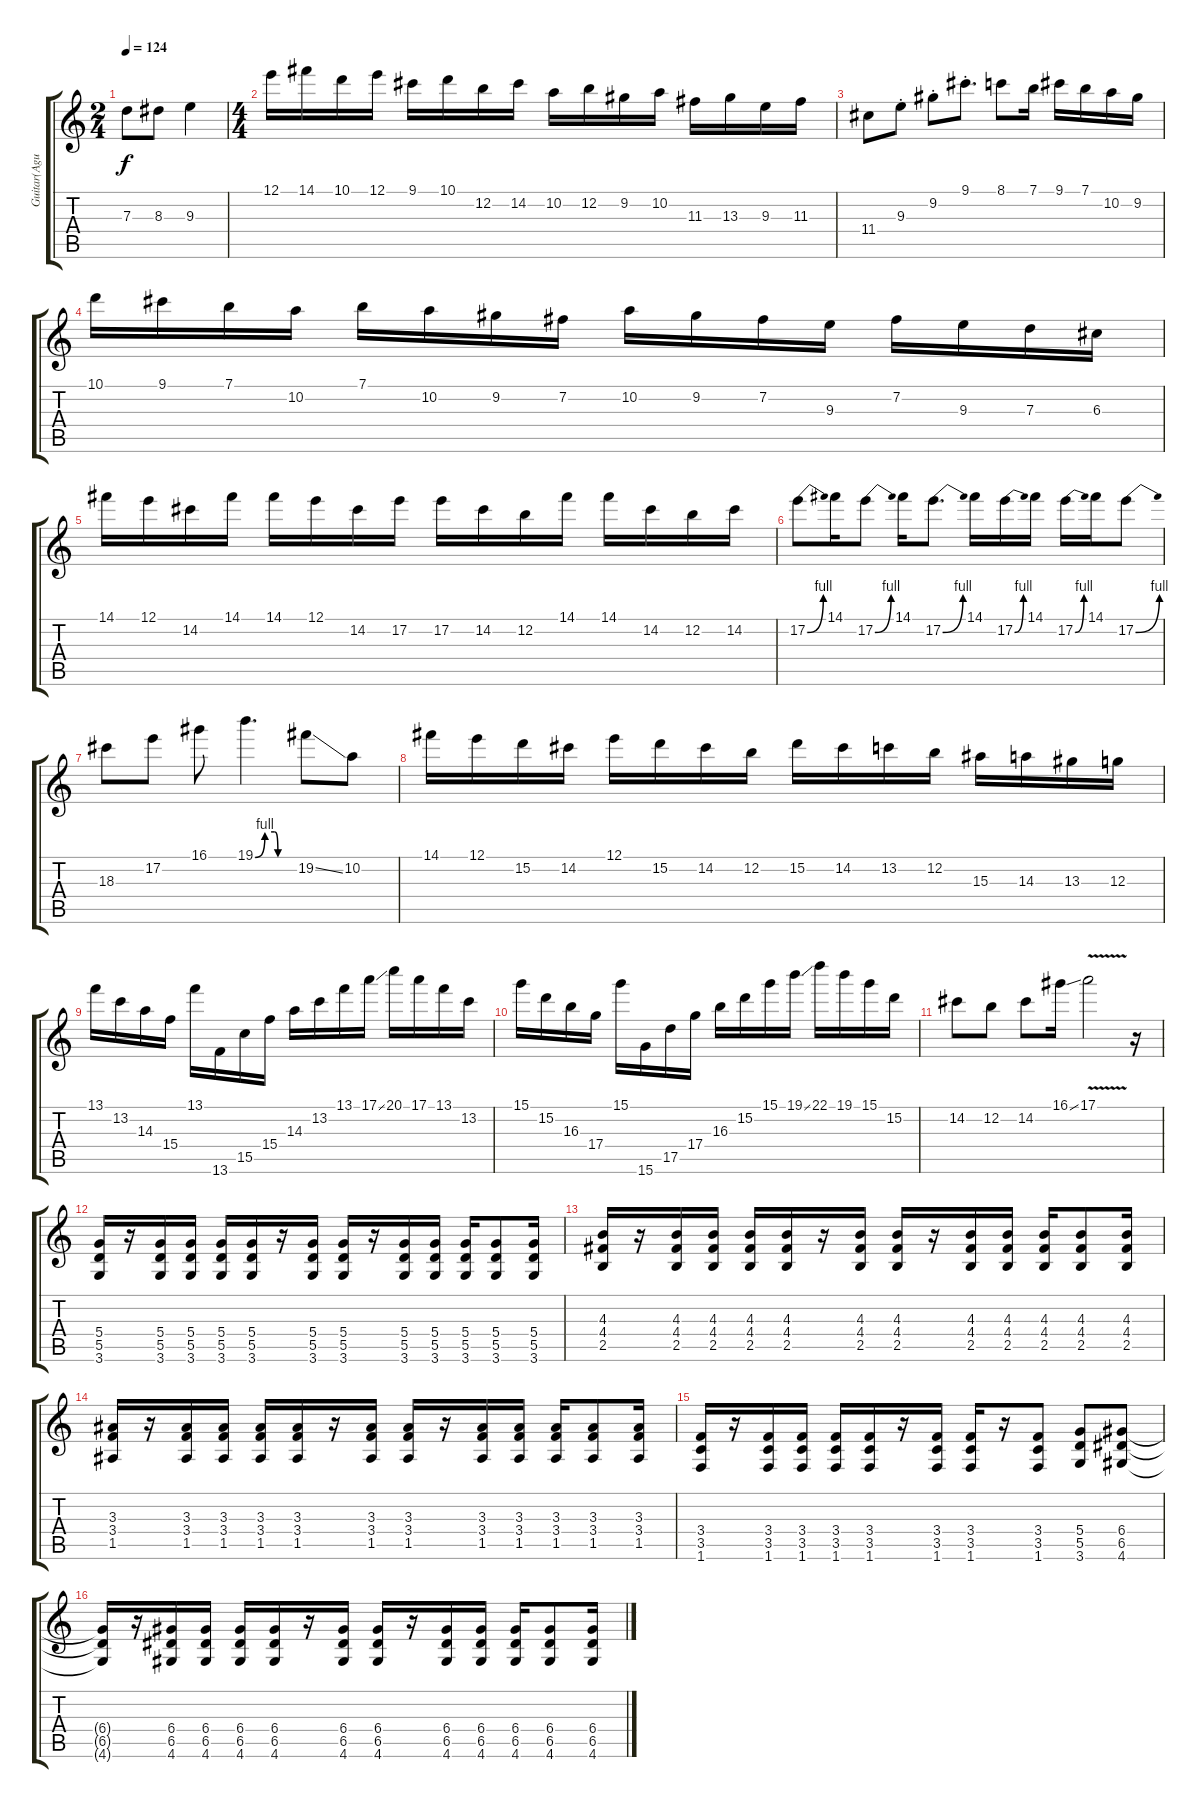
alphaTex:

\track ("Guitar(Agunk)" "Guitar(Agu") {instrument distortionguitar}
\staff {score tabs}
\tuning (E4 B3 G3 D3 A2 E2) {hide}
\ts (2 4)
\tempo 124
\clef g2
\ks c
7.3{t}.8{dy f} 8.3.8 9.3.4 |
\ts (4 4)
12.1.16 14.1.16 10.1.16 12.1.16 9.1.16 10.1.16 12.2.16 14.2.16 10.2.16 12.2.16 9.2.16 10.2.16 11.3.16 13.3.16 9.3.16 11.3.16 |
11.4.8 9.3{st}.8 9.2{st}.8 9.1{st}.8{d} 8.1.8 7.1.16 9.1.16 7.1.16 10.2.16 9.2.16 |
10.1.16 9.1.16 7.1.16 10.2.16 7.1.16 10.2.16 9.2.16 7.2.16 10.2.16 9.2.16 7.2.16 9.3.16 7.2.16 9.3.16 7.3.16 6.3.16 |
14.1.16 12.1.16 14.2.16 14.1.16 14.1.16 12.1.16 14.2.16 17.2.16 17.2.16 14.2.16 12.2.16 14.1.16 14.1.16 14.2.16 12.2.16 14.2.16 |
17.2{be (bend 0 0 60 4)}.8 14.1.16 17.2{be (bend 0 0 60 4)}.8 14.1.16 17.2{be (bend 0 0 60 4)}.8{d} 14.1.16 17.2{be (bend 0 0 60 4)}.16 14.1.16 17.2{be (bend 0 0 60 4)}.16 14.1.16 17.2{be (bend 0 0 60 4)}.8 |
18.3.8 17.2.8 16.1.8 19.1{be (custom 0 0 15 4 30 4 35 0 40 0 50 0 60 0)}.4{d} 19.2{ss}.8 10.2.8 |
14.1.16 12.1.16 15.2.16 14.2.16 12.1.16 15.2.16 14.2.16 12.2.16 15.2.16 14.2.16 13.2.16 12.2.16 15.3.16 14.3.16 13.3.16 12.3.16 |
13.1.16 13.2.16 14.3.16 15.4.16 13.1.16 13.6.16 15.5.16 15.4.16 14.3.16 13.2.16 13.1.16 17.1{ss}.16 20.1.16 17.1.16 13.1.16 13.2.16 |
15.1.16 15.2.16 16.3.16 17.4.16 15.1.16 15.6.16 17.5.16 17.4.16 16.3.16 15.2.16 15.1.16 19.1{ss}.16 22.1.16 19.1.16 15.1.16 15.2.16 |
14.2.8 12.2.8 14.2.8 16.1{ss}.16 17.1{v}.2 r.16 |
(5.4 5.5 3.6).16 r.16 (5.4 5.5 3.6).16 (5.4 5.5 3.6).16 (5.4 5.5 3.6).16 (5.4 5.5 3.6).16 r.16 (5.4 5.5 3.6).16 (5.4 5.5 3.6).16 r.16 (5.4 5.5 3.6).16 (5.4 5.5 3.6).16 (5.4 5.5 3.6).16 (5.4 5.5 3.6).8 (5.4 5.5 3.6).16 |
(4.3 4.4 2.5).16 r.16 (4.3 4.4 2.5).16 (4.3 4.4 2.5).16 (4.3 4.4 2.5).16 (4.3 4.4 2.5).16 r.16 (4.3 4.4 2.5).16 (4.3 4.4 2.5).16 r.16 (4.3 4.4 2.5).16 (4.3 4.4 2.5).16 (4.3 4.4 2.5).16 (4.3 4.4 2.5).8 (4.3 4.4 2.5).16 |
(3.3 3.4 1.5).16 r.16 (3.3 3.4 1.5).16 (3.3 3.4 1.5).16 (3.3 3.4 1.5).16 (3.3 3.4 1.5).16 r.16 (3.3 3.4 1.5).16 (3.3 3.4 1.5).16 r.16 (3.3 3.4 1.5).16 (3.3 3.4 1.5).16 (3.3 3.4 1.5).16 (3.3 3.4 1.5).8 (3.3 3.4 1.5).16 |
(3.4 3.5 1.6).16 r.16 (3.4 3.5 1.6).16 (3.4 3.5 1.6).16 (3.4 3.5 1.6).16 (3.4 3.5 1.6).16 r.16 (3.4 3.5 1.6).16 (3.4 3.5 1.6).16 r.16 (3.4 3.5 1.6).8 (5.4 5.5 3.6).8 (6.4 6.5 4.6).8 |
(6.4{t} 6.5{t} 4.6{t}).16 r.16 (6.4 6.5 4.6).16 (6.4 6.5 4.6).16 (6.4 6.5 4.6).16 (6.4 6.5 4.6).16 r.16 (6.4 6.5 4.6).16 (6.4 6.5 4.6).16 r.16 (6.4 6.5 4.6).16 (6.4 6.5 4.6).16 (6.4 6.5 4.6).16 (6.4 6.5 4.6).8 (6.4 6.5 4.6).16
